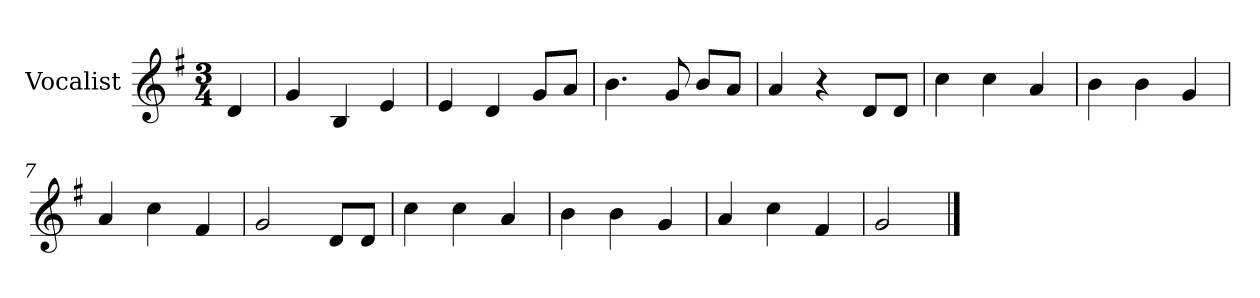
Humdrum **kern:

**kern
*part1
*staff1
*I"Vocalist
*k[f#]
*G:
*M3/4
=
4d
=1
4g
4B
4e
=2
4e
4d
8gL
8aJ
=3
4.b
8g
8bL
8aJ
=4
4a
4r
8dL
8dJ
=5
4cc
4cc
4a
=6
4b
4b
4g
=7
4a
4cc
4f#
=8
2g
8dL
8dJ
=9
4cc
4cc
4a
=10
4b
4b
4g
=11
4a
4cc
4f#
=12
2g
==
*-
